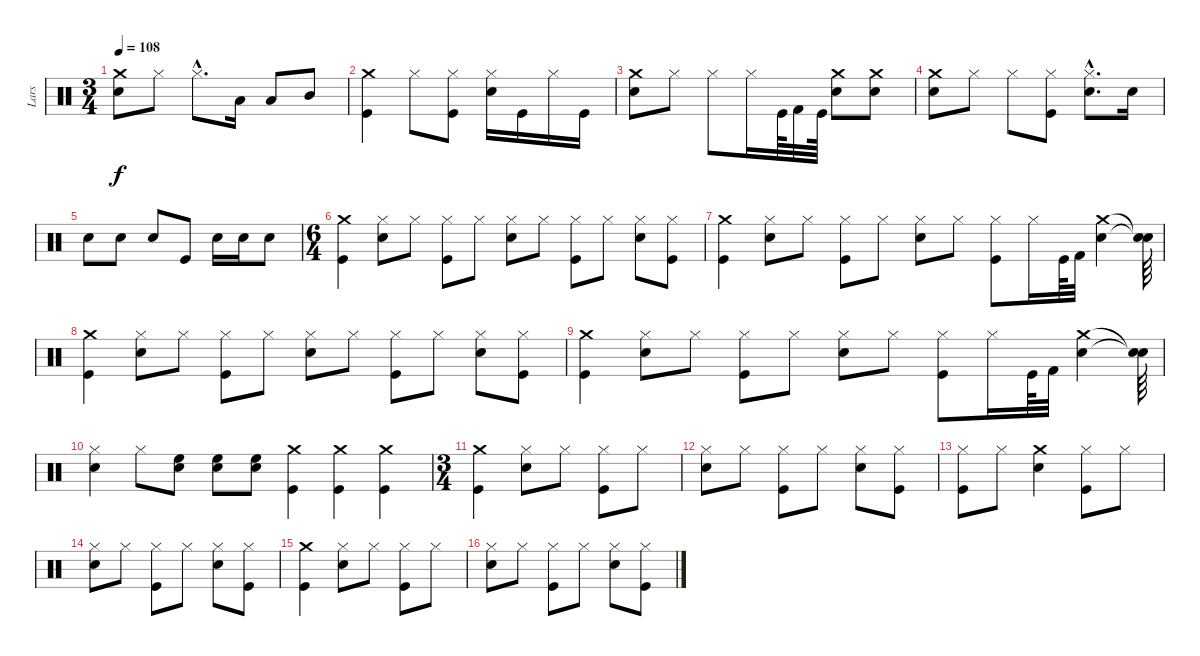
\track ("Lars" "Lars") {instrument percussion}
\staff {score}
\articulation defaults
\ts (3 4)
\tempo 108
\clef neutral
\ks c
("Crash medium (hit)" "Snare (hit) 2").8{dy f} "Hi-Hat (closed)".8 "Hi-Hat (closed)"{hac}.8{d} "Low Tom (hit)".16 "Low Tom (hit)".8 "Mid Tom (hit)".8 |
("Crash medium (hit)" "Kick (hit)").4 "Hi-Hat (closed)".8 ("Kick (hit)" "Hi-Hat (closed)").8 ("Hi-Hat (closed)" "Snare (hit) 2").16 "Kick (hit)".16 "Hi-Hat (closed)".16 "Kick (hit)".16 |
("Crash medium (hit)" "Snare (hit) 2").8 "Hi-Hat (closed)".8 "Hi-Hat (closed)".8 "Hi-Hat (closed)".16 "Kick (hit)".64 "Kick (hit) 2".32 "Kick (hit)".64 ("Crash medium (hit)" "Snare (hit) 2").8 ("Crash medium (hit)" "Snare (hit) 2").8 |
("Crash medium (hit)" "Snare (hit) 2").8 "Hi-Hat (closed)".8 "Hi-Hat (closed)".8 ("Kick (hit)" "Hi-Hat (closed)").8 ("Hi-Hat (closed)"{hac} "Snare (hit) 2"{hac}).8{d} "Snare (hit) 2".16 |
"Snare (hit) 2".8 "Snare (hit) 2".8 "Snare (hit) 2".8 "Kick (hit)".8 "Snare (hit) 2".16 "Snare (hit) 2".16 "Snare (hit) 2".8 |
\ts (6 4)
("Kick (hit)" "Crash medium (hit)").4 ("Hi-Hat (closed)" "Snare (hit) 2").8 "Hi-Hat (closed)".8 ("Hi-Hat (closed)" "Kick (hit)").8 "Hi-Hat (closed)".8 ("Snare (hit) 2" "Hi-Hat (closed)").8 "Hi-Hat (closed)".8 ("Hi-Hat (closed)" "Kick (hit)").8 "Hi-Hat (closed)".8 ("Snare (hit) 2" "Hi-Hat (closed)").8 ("Kick (hit)" "Hi-Hat (closed)").8 |
("Crash medium (hit)" "Kick (hit)").4 ("Hi-Hat (closed)" "Snare (hit) 2").8 "Hi-Hat (closed)".8 ("Hi-Hat (closed)" "Kick (hit)").8 "Hi-Hat (closed)".8 ("Snare (hit) 2" "Hi-Hat (closed)").8 "Hi-Hat (closed)".8 ("Hi-Hat (closed)" "Kick (hit)").8 "Hi-Hat (closed)".16 "Kick (hit)".64 "Kick (hit) 2".32 ("Crash medium (hit)" "Snare (hit) 2").4 ("Snare (hit)"{t} "Snare (hit)"{t}).64 |
("Kick (hit)" "Crash medium (hit)").4 ("Snare (hit) 2" "Hi-Hat (closed)").8 "Hi-Hat (closed)".8 ("Hi-Hat (closed)" "Kick (hit)").8 "Hi-Hat (closed)".8 ("Snare (hit) 2" "Hi-Hat (closed)").8 "Hi-Hat (closed)".8 ("Hi-Hat (closed)" "Kick (hit)").8 "Hi-Hat (closed)".8 ("Snare (hit) 2" "Hi-Hat (closed)").8 ("Kick (hit)" "Hi-Hat (closed)").8 |
("Crash medium (hit)" "Kick (hit)").4 ("Hi-Hat (closed)" "Snare (hit) 2").8 "Hi-Hat (closed)".8 ("Hi-Hat (closed)" "Kick (hit)").8 "Hi-Hat (closed)".8 ("Snare (hit) 2" "Hi-Hat (closed)").8 "Hi-Hat (closed)".8 ("Hi-Hat (closed)" "Kick (hit)").8 "Hi-Hat (closed)".16 "Kick (hit)".64 "Kick (hit) 2".32 ("Crash medium (hit)" "Snare (hit) 2").4 ("Snare (hit)"{t} "Snare (hit)"{t}).64 |
("Hi-Hat (closed)" "Snare (hit) 2").4 "Hi-Hat (closed)".8 ("High Floor Tom (hit)" "Snare (hit) 2").8 ("High Floor Tom (hit)" "Snare (hit) 2").8 ("High Floor Tom (hit)" "Snare (hit) 2").8 ("Kick (hit)" "Crash medium (hit)").4 ("Kick (hit)" "Crash medium (hit)").4 ("Kick (hit)" "Crash medium (hit)").4 |
\ts (3 4)
("Kick (hit)" "Crash medium (hit)").4 ("Snare (hit) 2" "Hi-Hat (closed)").8 "Hi-Hat (closed)".8 ("Hi-Hat (closed)" "Kick (hit)").8 "Hi-Hat (closed)".8 |
("Snare (hit) 2" "Hi-Hat (closed)").8 "Hi-Hat (closed)".8 ("Hi-Hat (closed)" "Kick (hit)").8 "Hi-Hat (closed)".8 ("Snare (hit) 2" "Hi-Hat (closed)").8 ("Kick (hit)" "Hi-Hat (closed)").8 |
("Hi-Hat (closed)" "Kick (hit)").8 "Hi-Hat (closed)".8 ("Crash medium (hit)" "Snare (hit) 2").4 ("Hi-Hat (closed)" "Kick (hit)").8 "Hi-Hat (closed)".8 |
("Hi-Hat (closed)" "Snare (hit) 2").8 "Hi-Hat (closed)".8 ("Hi-Hat (closed)" "Kick (hit)").8 "Hi-Hat (closed)".8 ("Hi-Hat (closed)" "Snare (hit) 2").8 ("Kick (hit)" "Hi-Hat (closed)").8 |
("Kick (hit)" "Crash medium (hit)").4 ("Snare (hit) 2" "Hi-Hat (closed)").8 "Hi-Hat (closed)".8 ("Hi-Hat (closed)" "Kick (hit)").8 "Hi-Hat (closed)".8 |
("Snare (hit) 2" "Hi-Hat (closed)").8 "Hi-Hat (closed)".8 ("Hi-Hat (closed)" "Kick (hit)").8 "Hi-Hat (closed)".8 ("Snare (hit) 2" "Hi-Hat (closed)").8 ("Kick (hit)" "Hi-Hat (closed)").8
